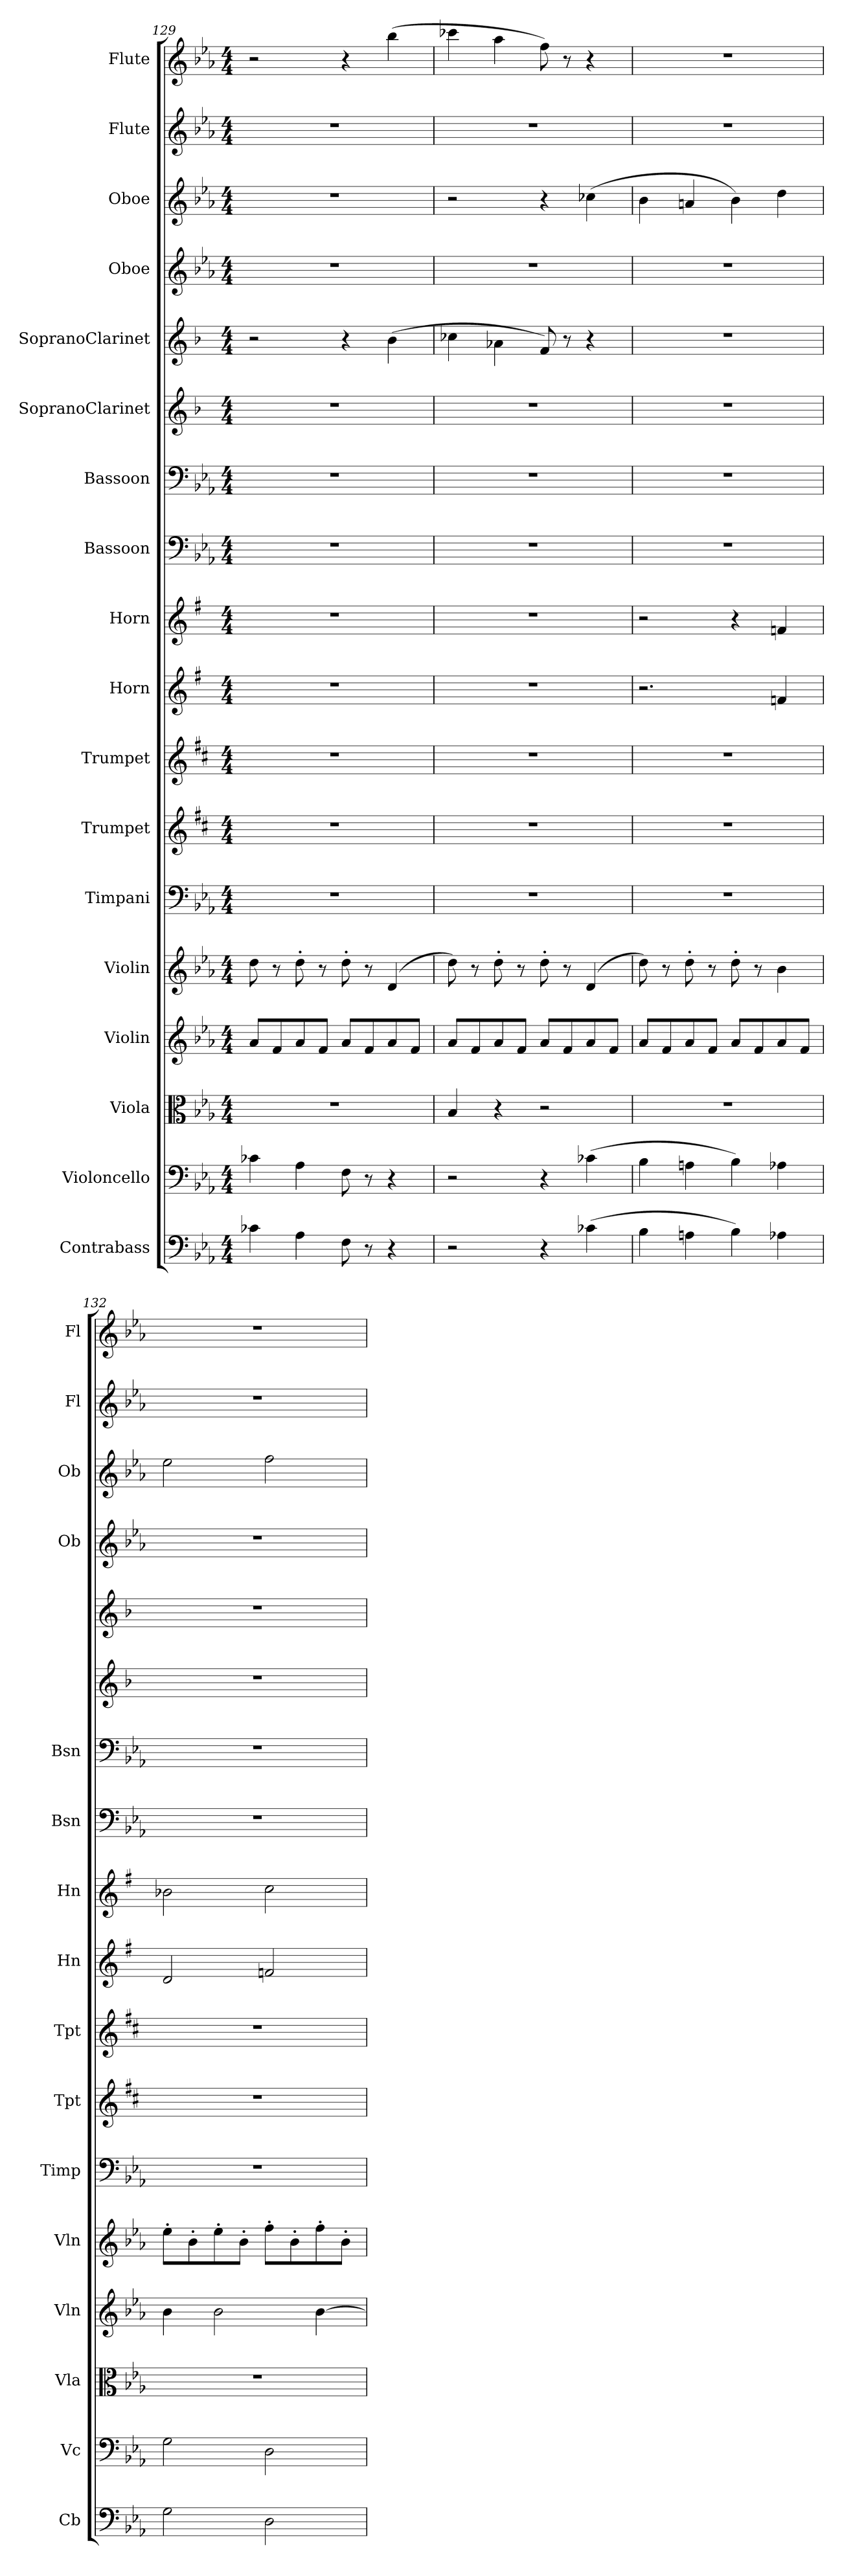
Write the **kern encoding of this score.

**kern	**kern	**kern	**kern	**kern	**kern	**kern	**kern	**kern	**kern	**kern	**kern	**kern	**kern	**kern	**kern	**kern	**kern
*part18	*part17	*part16	*part15	*part14	*part13	*part12	*part11	*part10	*part9	*part8	*part7	*part6	*part5	*part4	*part3	*part2	*part1
*staff18	*staff17	*staff16	*staff15	*staff14	*staff13	*staff12	*staff11	*staff10	*staff9	*staff8	*staff7	*staff6	*staff5	*staff4	*staff3	*staff2	*staff1
*I"Contrabass	*I"Violoncello	*I"Viola	*I"Violin	*I"Violin	*I"Timpani	*I"Trumpet	*I"Trumpet	*I"Horn	*I"Horn	*I"Bassoon	*I"Bassoon	*I"SopranoClarinet	*I"SopranoClarinet	*I"Oboe	*I"Oboe	*I"Flute	*I"Flute
*I'Cb	*I'Vc	*I'Vla	*I'Vln	*I'Vln	*I'Timp	*I'Tpt	*I'Tpt	*I'Hn	*I'Hn	*I'Bsn	*I'Bsn	*	*	*I'Ob	*I'Ob	*I'Fl	*I'Fl
*clefF4	*clefF4	*clefC3	*clefG2	*clefG2	*clefF4	*clefG2	*clefG2	*clefG2	*clefG2	*clefF4	*clefF4	*clefG2	*clefG2	*clefG2	*clefG2	*clefG2	*clefG2
*ITrd7c12	*	*	*	*	*	*ITrd1c2	*ITrd1c2	*ITrd4c7	*ITrd4c7	*	*	*	*	*	*	*	*
*k[b-e-a-]	*k[b-e-a-]	*k[b-e-a-]	*k[b-e-a-]	*k[b-e-a-]	*k[b-e-a-]	*k[]	*k[]	*k[]	*k[]	*k[b-e-a-]	*k[b-e-a-]	*k[b-]	*k[b-]	*k[b-e-a-]	*k[b-e-a-]	*k[b-e-a-]	*k[b-e-a-]
*M4/4	*M4/4	*M4/4	*M4/4	*M4/4	*M4/4	*M4/4	*M4/4	*M4/4	*M4/4	*M4/4	*M4/4	*M4/4	*M4/4	*M4/4	*M4/4	*M4/4	*M4/4
=129	=129	=129	=129	=129	=129	=129	=129	=129	=129	=129	=129	=129	=129	=129	=129	=129	=129
4C-X\	4c-X\	1r	8a-/L	8dd\	1r	1r	1r	1r	1r	1r	1r	1r	2r	1r	1r	1r	2r
.	.	.	8f/	8r	.	.	.	.	.	.	.	.	.	.	.	.	.
4AA-\	4A-\	.	8a-/	8dd'\	.	.	.	.	.	.	.	.	.	.	.	.	.
.	.	.	8f/J	8r	.	.	.	.	.	.	.	.	.	.	.	.	.
8FF\	8F\	.	8a-/L	8dd'\	.	.	.	.	.	.	.	.	4r	.	.	.	4r
8r	8r	.	8f/	8r	.	.	.	.	.	.	.	.	.	.	.	.	.
4r	4r	.	8a-/	(>4d/	.	.	.	.	.	.	.	.	(>4b-\	.	.	.	(>4bb-\
.	.	.	8f/J	.	.	.	.	.	.	.	.	.	.	.	.	.	.
=130	=130	=130	=130	=130	=130	=130	=130	=130	=130	=130	=130	=130	=130	=130	=130	=130	=130
2r	2r	4B-/	8a-/L	8dd\)	1r	1r	1r	1r	1r	1r	1r	1r	4cc-X\	1r	2r	1r	4ccc-X\
.	.	.	8f/	8r	.	.	.	.	.	.	.	.	.	.	.	.	.
.	.	4r	8a-/	8dd'\	.	.	.	.	.	.	.	.	4a-X\	.	.	.	4aa-\
.	.	.	8f/J	8r	.	.	.	.	.	.	.	.	.	.	.	.	.
4r	4r	2r	8a-/L	8dd'\	.	.	.	.	.	.	.	.	8f/)	.	4r	.	8ff\)
.	.	.	8f/	8r	.	.	.	.	.	.	.	.	8r	.	.	.	8r
(>4C-X\	(>4c-X\	.	8a-/	(>4d/	.	.	.	.	.	.	.	.	4r	.	(>4cc-X\	.	4r
.	.	.	8f/J	.	.	.	.	.	.	.	.	.	.	.	.	.	.
=131	=131	=131	=131	=131	=131	=131	=131	=131	=131	=131	=131	=131	=131	=131	=131	=131	=131
4BB-\	4B-\	1r	8a-/L	8dd\)	1r	1r	1r	2.r	2r	1r	1r	1r	1r	1r	4b-\	1r	1r
.	.	.	8f/	8r	.	.	.	.	.	.	.	.	.	.	.	.	.
4AAn\	4An\	.	8a-/	8dd'\	.	.	.	.	.	.	.	.	.	.	4an/	.	.
.	.	.	8f/J	8r	.	.	.	.	.	.	.	.	.	.	.	.	.
4BB-\)	4B-\)	.	8a-/L	8dd'\	.	.	.	.	4r	.	.	.	.	.	4b-\)	.	.
.	.	.	8f/	8r	.	.	.	.	.	.	.	.	.	.	.	.	.
4AA-X\	4A-X\	.	8a-/	4b-\	.	.	.	4B-X/	4B-X/	.	.	.	.	.	4dd\	.	.
.	.	.	8f/J	.	.	.	.	.	.	.	.	.	.	.	.	.	.
=132	=132	=132	=132	=132	=132	=132	=132	=132	=132	=132	=132	=132	=132	=132	=132	=132	=132
2GG\	2G\	1r	4b-\	8ee-'\L	1r	1r	1r	2G/	2e-X\	1r	1r	1r	1r	1r	2ee-\	1r	1r
.	.	.	.	8b-'\	.	.	.	.	.	.	.	.	.	.	.	.	.
.	.	.	2b-\	8ee-'\	.	.	.	.	.	.	.	.	.	.	.	.	.
.	.	.	.	8b-'\J	.	.	.	.	.	.	.	.	.	.	.	.	.
2DD\	2D\	.	.	8ff'\L	.	.	.	2B-X/	2f\	.	.	.	.	.	2ff\	.	.
.	.	.	.	8b-'\	.	.	.	.	.	.	.	.	.	.	.	.	.
.	.	.	[4b-\	8ff'\	.	.	.	.	.	.	.	.	.	.	.	.	.
.	.	.	.	8b-'\J	.	.	.	.	.	.	.	.	.	.	.	.	.
=	=	=	=	=	=	=	=	=	=	=	=	=	=	=	=	=	=
*-	*-	*-	*-	*-	*-	*-	*-	*-	*-	*-	*-	*-	*-	*-	*-	*-	*-
